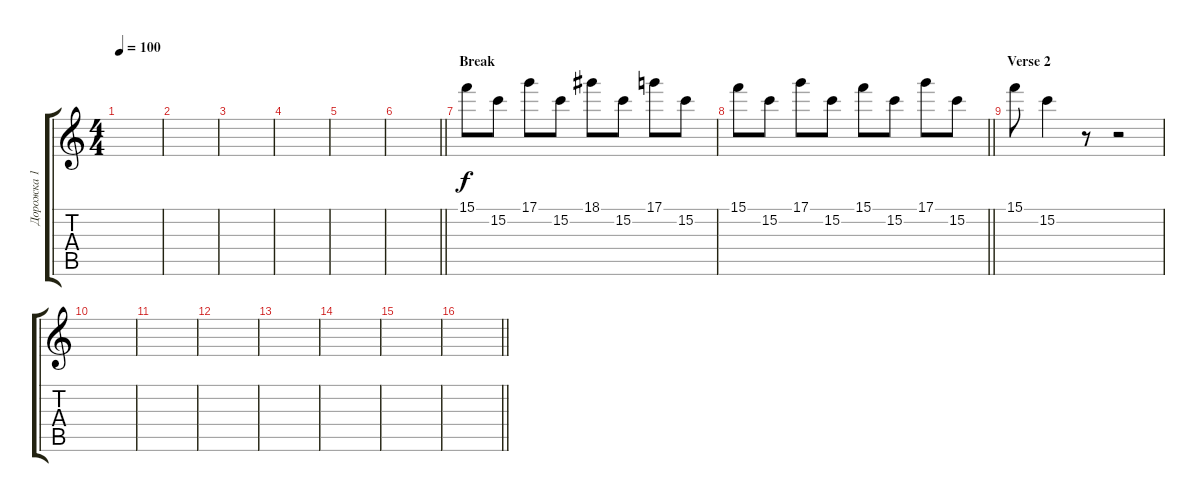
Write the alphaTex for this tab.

\track ("Дорожка 1" "Дорожка 1") {instrument distortionguitar}
\staff {score tabs}
\tuning (D4 A3 F3 C3 G2 C2) {hide}
\ts (4 4)
\tempo 100
\clef g2
\ks c
|
|
|
|
|
\barLineRight lightlight
|
\section ("" "Break")
15.1.8 15.2.8 17.1.8 15.2.8 18.1.8 15.2.8 17.1.8 15.2.8 |
\barLineRight lightlight
15.1.8 15.2.8 17.1.8 15.2.8 15.1.8 15.2.8 17.1.8 15.2.8 |
\section ("" "Verse 2")
15.1.8 15.2.4 r.8 r.2 |
|
|
|
|
|
|
\barLineRight lightlight
